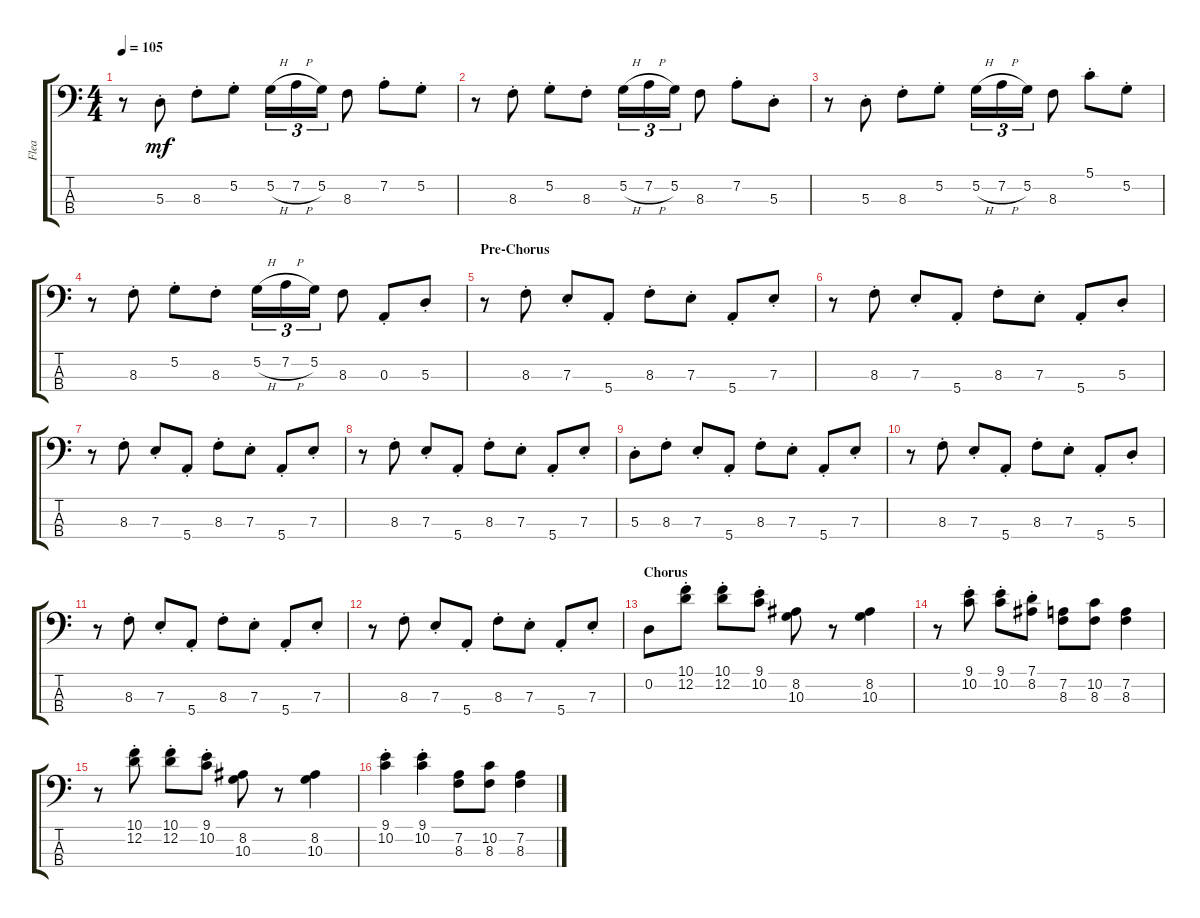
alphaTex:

\track ("Flea" "Flea") {instrument electricbassfinger}
\staff {score tabs}
\tuning (G2 D2 A1 E1) {hide}
\ts (4 4)
\tempo 105
\clef f4
\ks c
r.8{dy f} 5.3{st}.8{dy mf} 8.3{st}.8 5.2{st}.8 5.2{h}.16{tu (3 2)} 7.2{h}.16{tu (3 2)} 5.2.16{tu (3 2)} 8.3.8 7.2{st}.8 5.2{st}.8 |
r.8 8.3{st}.8 5.2{st}.8 8.3{st}.8 5.2{h}.16{tu (3 2)} 7.2{h}.16{tu (3 2)} 5.2.16{tu (3 2)} 8.3.8 7.2{st}.8 5.3{st}.8 |
r.8 5.3{st}.8 8.3{st}.8 5.2{st}.8 5.2{h}.16{tu (3 2)} 7.2{h}.16{tu (3 2)} 5.2.16{tu (3 2)} 8.3.8 5.1{st}.8 5.2{st}.8 |
r.8 8.3{st}.8 5.2{st}.8 8.3{st}.8 5.2{h}.16{tu (3 2)} 7.2{h}.16{tu (3 2)} 5.2.16{tu (3 2)} 8.3.8 0.3{st}.8 5.3{st}.8 |
\section ("" "Pre-Chorus")
r.8 8.3{st}.8 7.3{st}.8 5.4{st}.8 8.3{st}.8 7.3{st}.8 5.4{st}.8 7.3{st}.8 |
r.8 8.3{st}.8 7.3{st}.8 5.4{st}.8 8.3{st}.8 7.3{st}.8 5.4{st}.8 5.3{st}.8 |
r.8 8.3{st}.8 7.3{st}.8 5.4{st}.8 8.3{st}.8 7.3{st}.8 5.4{st}.8 7.3{st}.8 |
r.8 8.3{st}.8 7.3{st}.8 5.4{st}.8 8.3{st}.8 7.3{st}.8 5.4{st}.8 7.3{st}.8 |
5.3{st}.8 8.3{st}.8 7.3{st}.8 5.4{st}.8 8.3{st}.8 7.3{st}.8 5.4{st}.8 7.3{st}.8 |
r.8 8.3{st}.8 7.3{st}.8 5.4{st}.8 8.3{st}.8 7.3{st}.8 5.4{st}.8 5.3{st}.8 |
r.8 8.3{st}.8 7.3{st}.8 5.4{st}.8 8.3{st}.8 7.3{st}.8 5.4{st}.8 7.3{st}.8 |
r.8 8.3{st}.8 7.3{st}.8 5.4{st}.8 8.3{st}.8 7.3{st}.8 5.4{st}.8 7.3{st}.8 |
\section ("" "Chorus")
0.2.8 (10.1 12.2{st}).8 (10.1 12.2{st}).8 (9.1 10.2{st}).8 (8.2 10.3).8 r.8 (8.2 10.3).4 |
r.8 (9.1 10.2{st}).8 (9.1 10.2{st}).8 (7.1 8.2{st}).8 (7.2 8.3).8 (10.2 8.3).8 (7.2 8.3).4 |
r.8 (10.1 12.2{st}).8 (10.1 12.2{st}).8 (9.1 10.2{st}).8 (8.2 10.3).8 r.8 (8.2 10.3).4 |
(9.1 10.2{st}).4 (9.1 10.2{st}).4 (7.2 8.3).8 (10.2 8.3).8 (7.2 8.3).4
